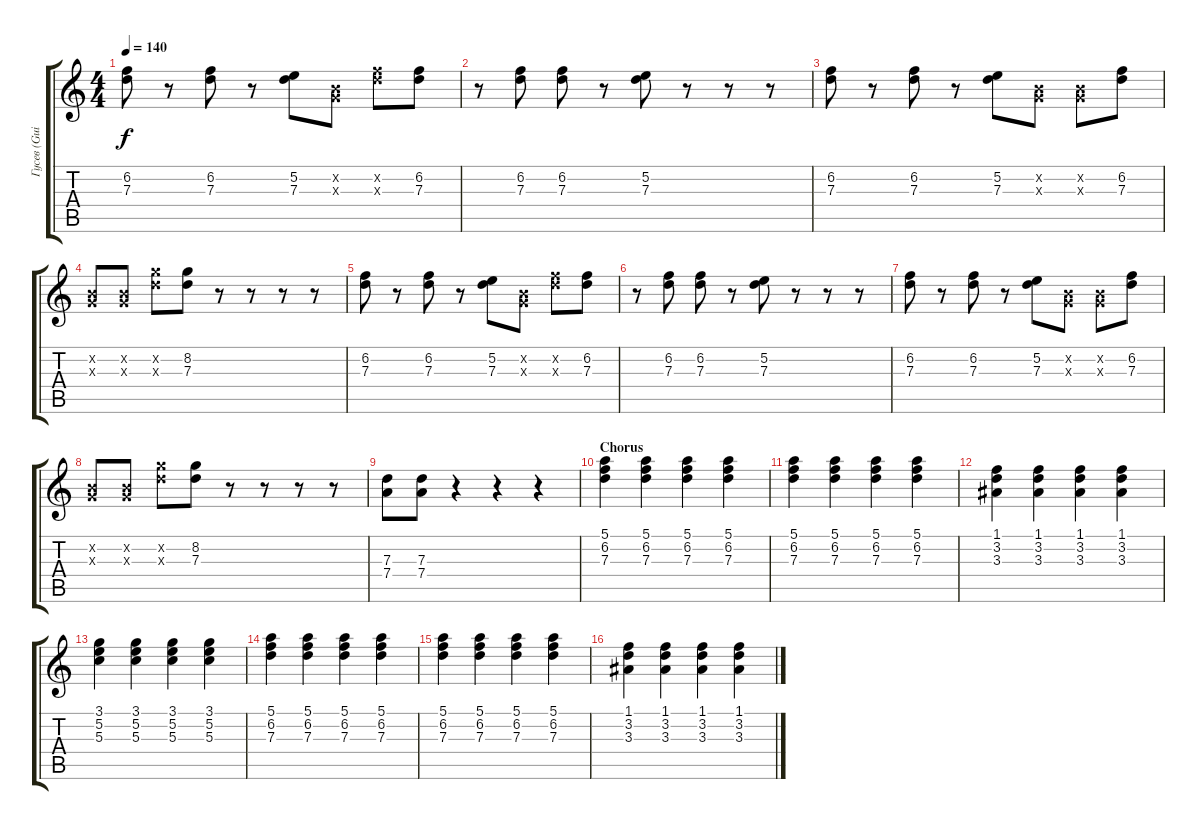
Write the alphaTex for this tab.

\track ("Гусев (Guitar 1)" "Гусев (Gui") {instrument acousticguitarnylon}
\staff {score tabs}
\tuning (E4 B3 G3 D3 A2 E2) {hide}
\ts (4 4)
\tempo 140
\clef g2
\ks c
(6.2 7.3).8{dy f volume 13} r.8 (6.2 7.3).8 r.8 (5.2 7.3).8 (0.2{x} 0.3{x}).8 (6.2{x} 7.3{x}).8 (6.2 7.3).8 |
r.8 (6.2 7.3).8 (6.2 7.3).8 r.8 (5.2 7.3).8 r.8 r.8 r.8 |
(6.2 7.3).8 r.8 (6.2 7.3).8 r.8 (5.2 7.3).8 (0.2{x} 0.3{x}).8 (0.2{x} 0.3{x}).8 (6.2 7.3).8 |
(0.2{x} 0.3{x}).8 (0.2{x} 0.3{x}).8 (8.2{x} 7.3{x}).8 (8.2 7.3).8 r.8 r.8 r.8 r.8 |
(6.2 7.3).8 r.8 (6.2 7.3).8 r.8 (5.2 7.3).8 (0.2{x} 0.3{x}).8 (6.2{x} 7.3{x}).8 (6.2 7.3).8 |
r.8 (6.2 7.3).8 (6.2 7.3).8 r.8 (5.2 7.3).8 r.8 r.8 r.8 |
(6.2 7.3).8 r.8 (6.2 7.3).8 r.8 (5.2 7.3).8 (0.2{x} 0.3{x}).8 (0.2{x} 0.3{x}).8 (6.2 7.3).8 |
(0.2{x} 0.3{x}).8 (0.2{x} 0.3{x}).8 (8.2{x} 7.3{x}).8 (8.2 7.3).8 r.8 r.8 r.8 r.8 |
(7.3 7.4).8 (7.3 7.4).8 r.4 r.4 r.4 |
\section ("" "Chorus")
(5.1 6.2 7.3).4{volume 6} (5.1 6.2 7.3).4 (5.1 6.2 7.3).4 (5.1 6.2 7.3).4 |
(5.1 6.2 7.3).4 (5.1 6.2 7.3).4 (5.1 6.2 7.3).4 (5.1 6.2 7.3).4 |
(1.1 3.2 3.3).4 (1.1 3.2 3.3).4 (1.1 3.2 3.3).4 (1.1 3.2 3.3).4 |
(3.1 5.2 5.3).4 (3.1 5.2 5.3).4 (3.1 5.2 5.3).4 (3.1 5.2 5.3).4 |
(5.1 6.2 7.3).4{volume 6} (5.1 6.2 7.3).4 (5.1 6.2 7.3).4 (5.1 6.2 7.3).4 |
(5.1 6.2 7.3).4 (5.1 6.2 7.3).4 (5.1 6.2 7.3).4 (5.1 6.2 7.3).4 |
(1.1 3.2 3.3).4 (1.1 3.2 3.3).4 (1.1 3.2 3.3).4 (1.1 3.2 3.3).4
